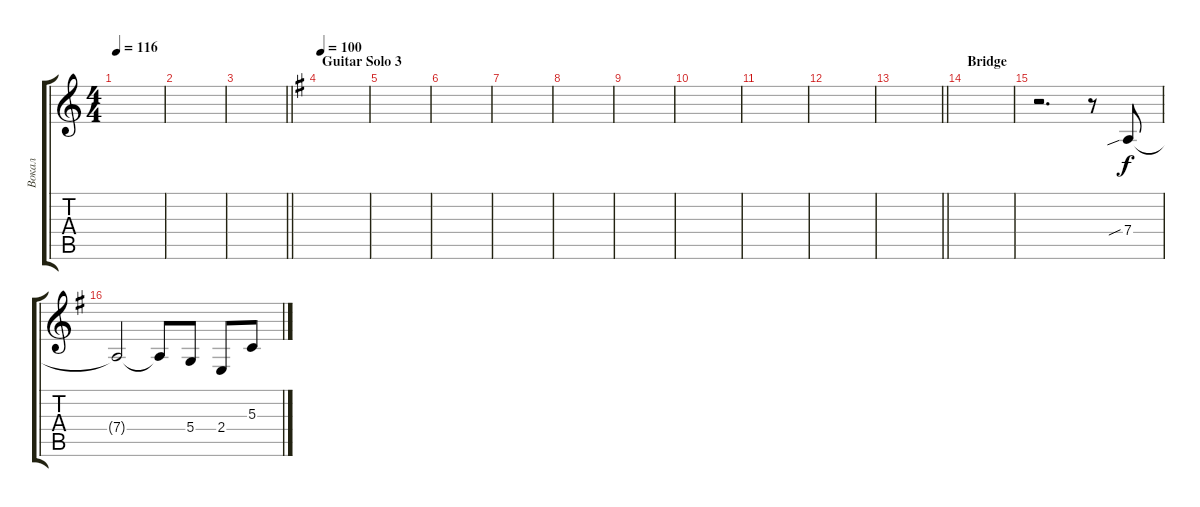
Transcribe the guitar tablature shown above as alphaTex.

\track ("Вокал" "Вокал") {instrument trumpet}
\staff {score tabs}
\tuning (E4 B3 G3 D3 A2 E2) {hide}
\ts (4 4)
\tempo 116
\clef g2
\ks aminor
|
|
\barLineRight lightlight
|
\section ("" "Guitar Solo 3")
\tempo 100
\ks eminor
|
|
|
|
|
|
|
|
|
\barLineRight lightlight
|
\section ("" "Bridge")
|
r.2{d} r.8 7.4{sib}.8 |
7.4{t}.2 7.4{t}.8 5.4.8 2.4.8 5.3.8
